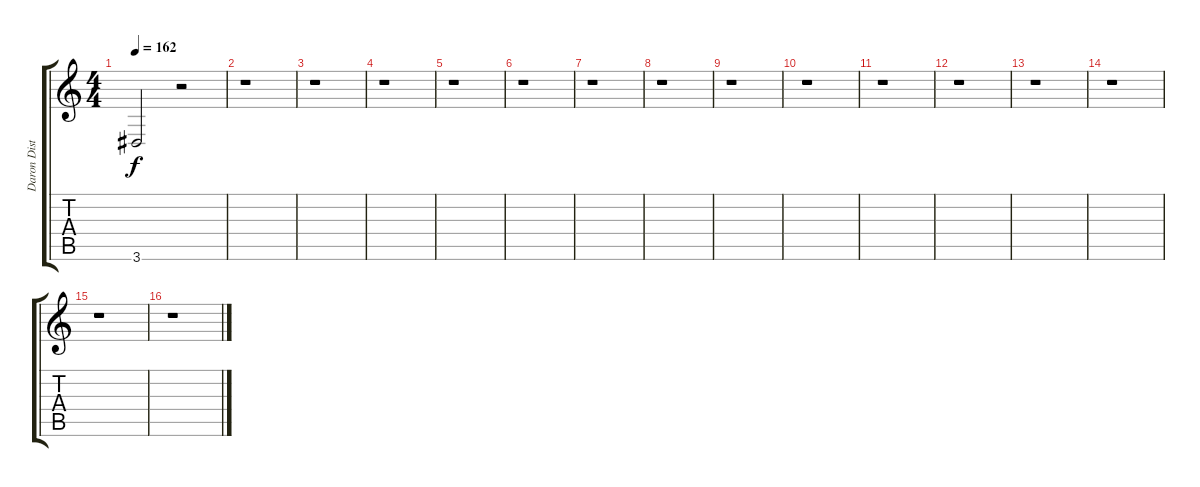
\track ("Daron Distortion" "Daron Dist") {instrument distortionguitar}
\staff {score tabs}
\tuning (D4 A3 F3 C3 G2 C2) {hide}
\ts (4 4)
\tempo 162
\clef g2
\ks c
3.6.2{dy f volume 5} r.2 |
r.1 |
r.1 |
r.1 |
r.1 |
r.1 |
r.1 |
r.1 |
r.1 |
r.1 |
r.1 |
r.1 |
r.1 |
r.1 |
r.1 |
r.1
